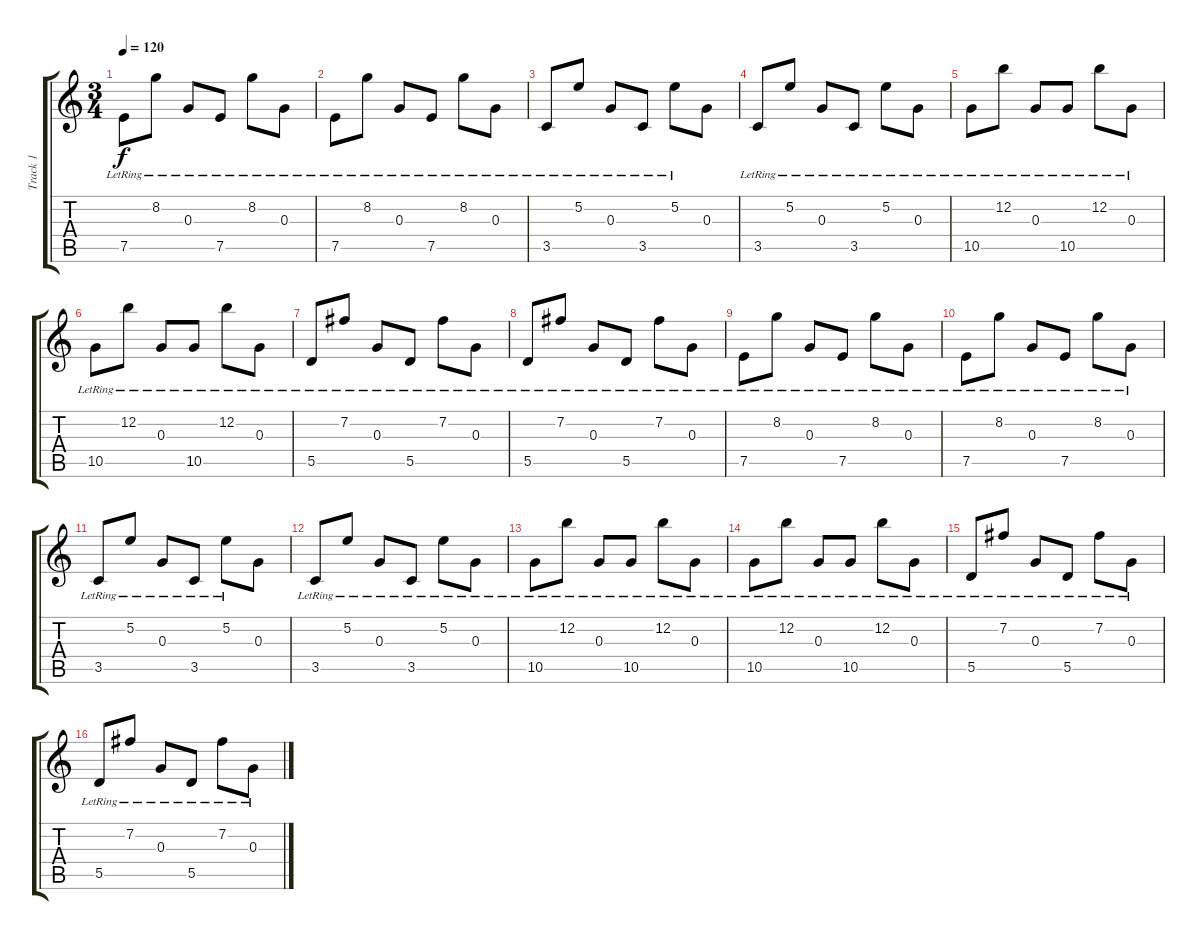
\track ("Track 1" "Track 1") {instrument acousticguitarsteel}
\staff {score tabs}
\tuning (E4 B3 G3 D3 A2 E2) {hide}
\ts (3 4)
\tempo 120
\clef g2
\ks c
7.5{lr}.8{dy f} 8.2{lr}.8 0.3{lr}.8 7.5{lr}.8 8.2{lr}.8 0.3{lr}.8 |
7.5{lr}.8 8.2{lr}.8 0.3{lr}.8 7.5{lr}.8 8.2{lr}.8 0.3{lr}.8 |
3.5{lr}.8 5.2{lr}.8 0.3{lr}.8 3.5{lr}.8 5.2{lr}.8 0.3.8 |
3.5{lr}.8 5.2{lr}.8 0.3{lr}.8 3.5{lr}.8 5.2{lr}.8 0.3{lr}.8 |
10.5{lr}.8 12.2{lr}.8 0.3{lr}.8 10.5{lr}.8 12.2{lr}.8 0.3{lr}.8 |
10.5{lr}.8 12.2{lr}.8 0.3{lr}.8 10.5{lr}.8 12.2{lr}.8 0.3{lr}.8 |
5.5{lr}.8 7.2{lr}.8 0.3{lr}.8 5.5{lr}.8 7.2{lr}.8 0.3{lr}.8 |
5.5{lr}.8 7.2{lr}.8 0.3{lr}.8 5.5{lr}.8 7.2{lr}.8 0.3{lr}.8 |
7.5{lr}.8 8.2{lr}.8 0.3{lr}.8 7.5{lr}.8 8.2{lr}.8 0.3{lr}.8 |
7.5{lr}.8 8.2{lr}.8 0.3{lr}.8 7.5{lr}.8 8.2{lr}.8 0.3{lr}.8 |
3.5{lr}.8 5.2{lr}.8 0.3{lr}.8 3.5{lr}.8 5.2{lr}.8 0.3.8 |
3.5{lr}.8 5.2{lr}.8 0.3{lr}.8 3.5{lr}.8 5.2{lr}.8 0.3{lr}.8 |
10.5{lr}.8 12.2{lr}.8 0.3{lr}.8 10.5{lr}.8 12.2{lr}.8 0.3{lr}.8 |
10.5{lr}.8 12.2{lr}.8 0.3{lr}.8 10.5{lr}.8 12.2{lr}.8 0.3{lr}.8 |
5.5{lr}.8 7.2{lr}.8 0.3{lr}.8 5.5{lr}.8 7.2{lr}.8 0.3{lr}.8 |
5.5{lr}.8 7.2{lr}.8 0.3{lr}.8 5.5{lr}.8 7.2{lr}.8 0.3{lr}.8
